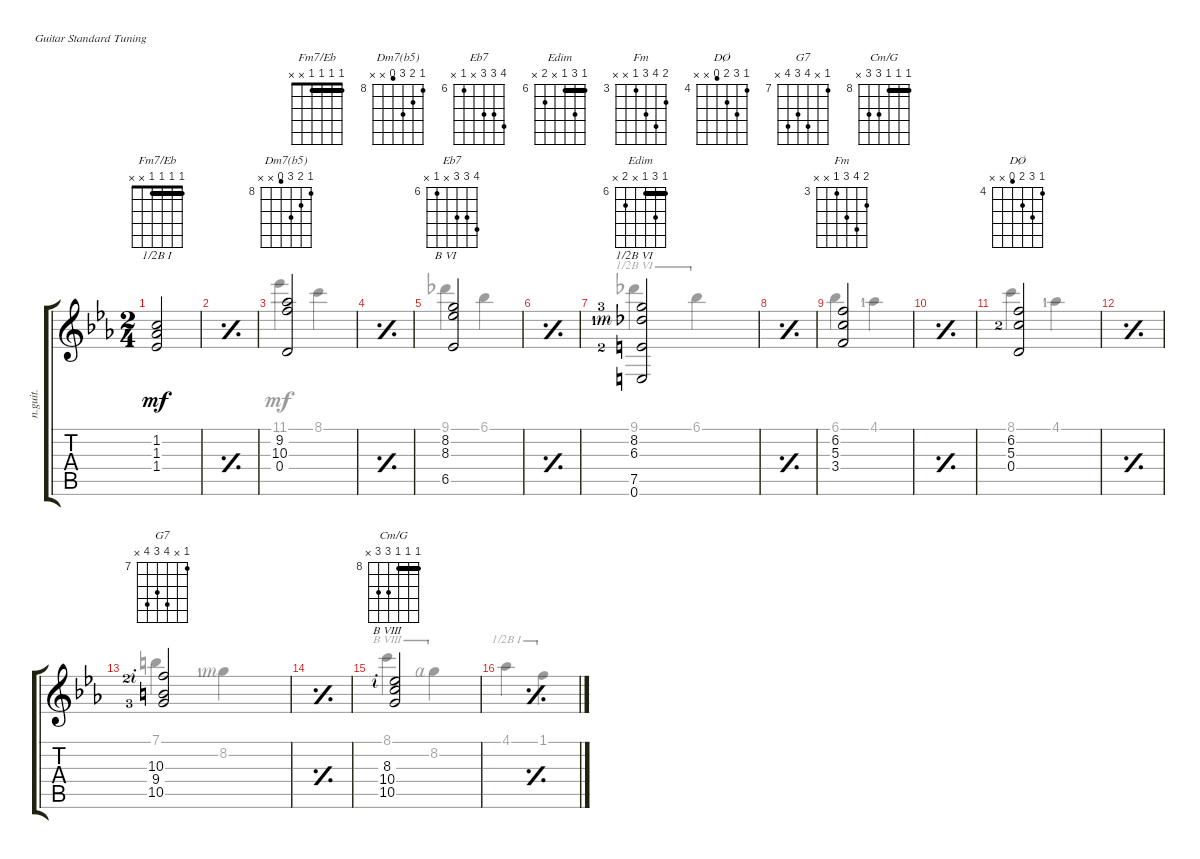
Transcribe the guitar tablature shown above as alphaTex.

\defaultSystemsLayout 4
\bracketExtendMode groupsimilarinstruments
\otherSystemsTrackNameOrientation horizontal
\chordDiagramsInScore
\track ("Guitarra" "n.guit.") {instrument acousticguitarnylon}
\staff {score tabs}
\tuning (E4 B3 G3 D3 A2 E2)
\chord ("Fm7/Eb" 1 1 1 1 x x) {barre (1 1 1)}
\chord ("Dm7(b5)" 8 9 10 7 x x) {firstfret 8}
\chord ("Eb7" 9 8 8 x 6 x) {firstfret 6}
\chord ("Edim" 6 8 6 x 7 x) {firstfret 6 barre 6}
\chord ("Fm" 4 6 5 3 x x) {firstfret 3}
\chord ("DØ" 4 6 5 3 x x) {firstfret 4}
\chord ("G7" 7 x 10 9 10 x) {firstfret 7}
\chord ("Cm/G" 8 8 8 10 10 x) {firstfret 8 barre (8 8)}
\voice
\ts (2 4)
\tempo (80 hide)
\clef g2
\ks eb
(1.4{acc b} 1.3{acc b} 1.2{acc forcenatural}).2{ch "Fm7/Eb" dy mf barre (1 half) beam Up} |
\simile simple
|
\simile none
(0.4{acc forcenatural} 10.3{acc forcenatural} 9.2{acc b}).2{ch "Dm7(b5)" beam Up} |
\simile simple
|
\simile none
(6.5{acc b} 8.3{acc b} 8.2{acc forcenatural}).2{ch "Eb7" barre (6 full) beam Up} |
\simile simple
|
\simile none
(7.5{lf 3 acc forcenatural} 6.3{lf 2 rf 3 acc b} 8.2{lf 4 acc forcenatural} 0.6{acc forcenatural}).2{ch "Edim" barre (6 half) beam Up} |
\simile simple
|
\simile none
(3.4{acc forcenatural} 5.3{acc forcenatural} 6.2{acc forcenatural}).2{ch "Fm" beam Up} |
\simile simple
|
\simile none
(0.4{acc forcenatural} 5.3{lf 3 acc forcenatural} 6.2{acc forcenatural}).2{ch "DØ" beam Up} |
\simile simple
|
\simile none
(10.5{lf 4 acc forcenatural} 9.4{acc forcenatural} 10.3{lf 3 rf 2 acc forcenatural}).2{ch "G7" beam Up} |
\simile simple
|
\simile none
(10.5{acc forcenatural} 10.4{acc forcenatural} 8.3{rf 2 acc b}).2{ch "Cm/G" barre (8 full) beam Up} |
\simile simple
\voice
\clef g2
\ottava regular
\simile none
\ks eb
4.1{acc b}.4{dy mf barre (1 half) beam Down} 1.1{acc forcenatural}.4{barre (1 half) beam Down} |
\simile simple
|
\simile none
11.1{acc b}.4{beam Down} 8.1{acc forcenatural}.4{beam Down} |
\simile simple
|
\simile none
9.1{acc b}.4{beam Down} 6.1{acc b}.4{beam Down} |
\simile simple
|
\simile none
9.1{acc b}.4{barre (6 half) beam Down} 6.1{acc b}.4{barre (6 half) beam Down} |
\simile simple
|
\simile none
6.1{acc b}.4{beam Down} 4.1{lf 2 acc b}.4{beam Down} |
\simile simple
|
\simile none
8.1{acc forcenatural}.4{beam Down} 4.1{lf 2 acc b}.4{beam Down} |
\simile simple
|
\simile none
7.1{acc forcenatural}.4{beam Down} 8.2{lf 2 rf 3 acc forcenatural}.4{beam Down} |
\simile simple
|
\simile none
8.1{acc forcenatural}.4{barre (8 full) beam Down} 8.2{rf 4 acc forcenatural}.4{barre (8 full) beam Down} |
\simile simple
